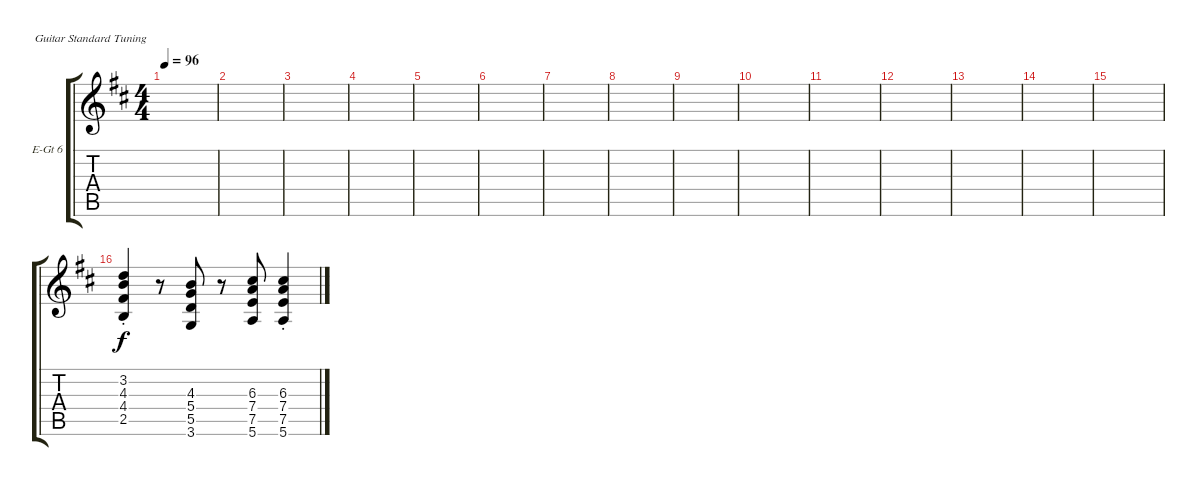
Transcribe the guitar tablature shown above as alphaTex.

\defaultSystemsLayout 4
\bracketExtendMode groupsimilarinstruments
\firstSystemTrackNameOrientation horizontal
\otherSystemsTrackNameOrientation horizontal
\track ("Electric Guitar 6" "E-Gt 6") {instrument electricguitarclean}
\staff {score tabs}
\tuning (E4 B3 G3 D3 A2 E2)
\ts (4 4)
\tempo 96
\clef g2
\ks d
|
|
|
|
|
|
|
|
|
|
|
|
|
|
|
(2.5 4.4 4.3 3.2{st}).4 r.8 (4.3 5.4 5.5 3.6).8 r.8 (5.6 7.5 7.4 6.3).8 (6.3 7.4 7.5 5.6{st}).4
